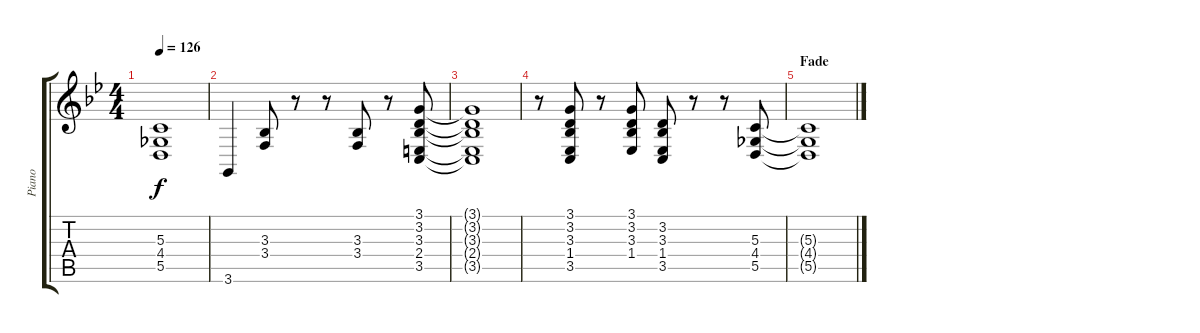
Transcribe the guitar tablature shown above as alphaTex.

\track ("Piano" "Piano") {instrument electricgrandpiano}
\staff {score tabs}
\tuning (E4 B3 G3 D3 A2 E2) {hide}
\ts (4 4)
\tempo 126
\clef g2
\ks bb
(5.3{t} 4.4{t} 5.5{t}).1{dy f} |
3.6.4 (3.3 3.4).8 r.8 r.8 (3.3 3.4).8 r.8 (3.1 3.2 3.3 2.4 3.5).8 |
(3.1{t} 3.2{t} 3.3{t} 2.4{t} 3.5{t}).1 |
r.8 (3.1 3.2 3.3 1.4 3.5).8 r.8 (3.1 3.2 3.3 1.4).8 (3.2 3.3 1.4 3.5).8 r.8 r.8 (5.3 4.4 5.5).8 |
\section ("" "Fade")
(5.3{t} 4.4{t} 5.5{t}).1
